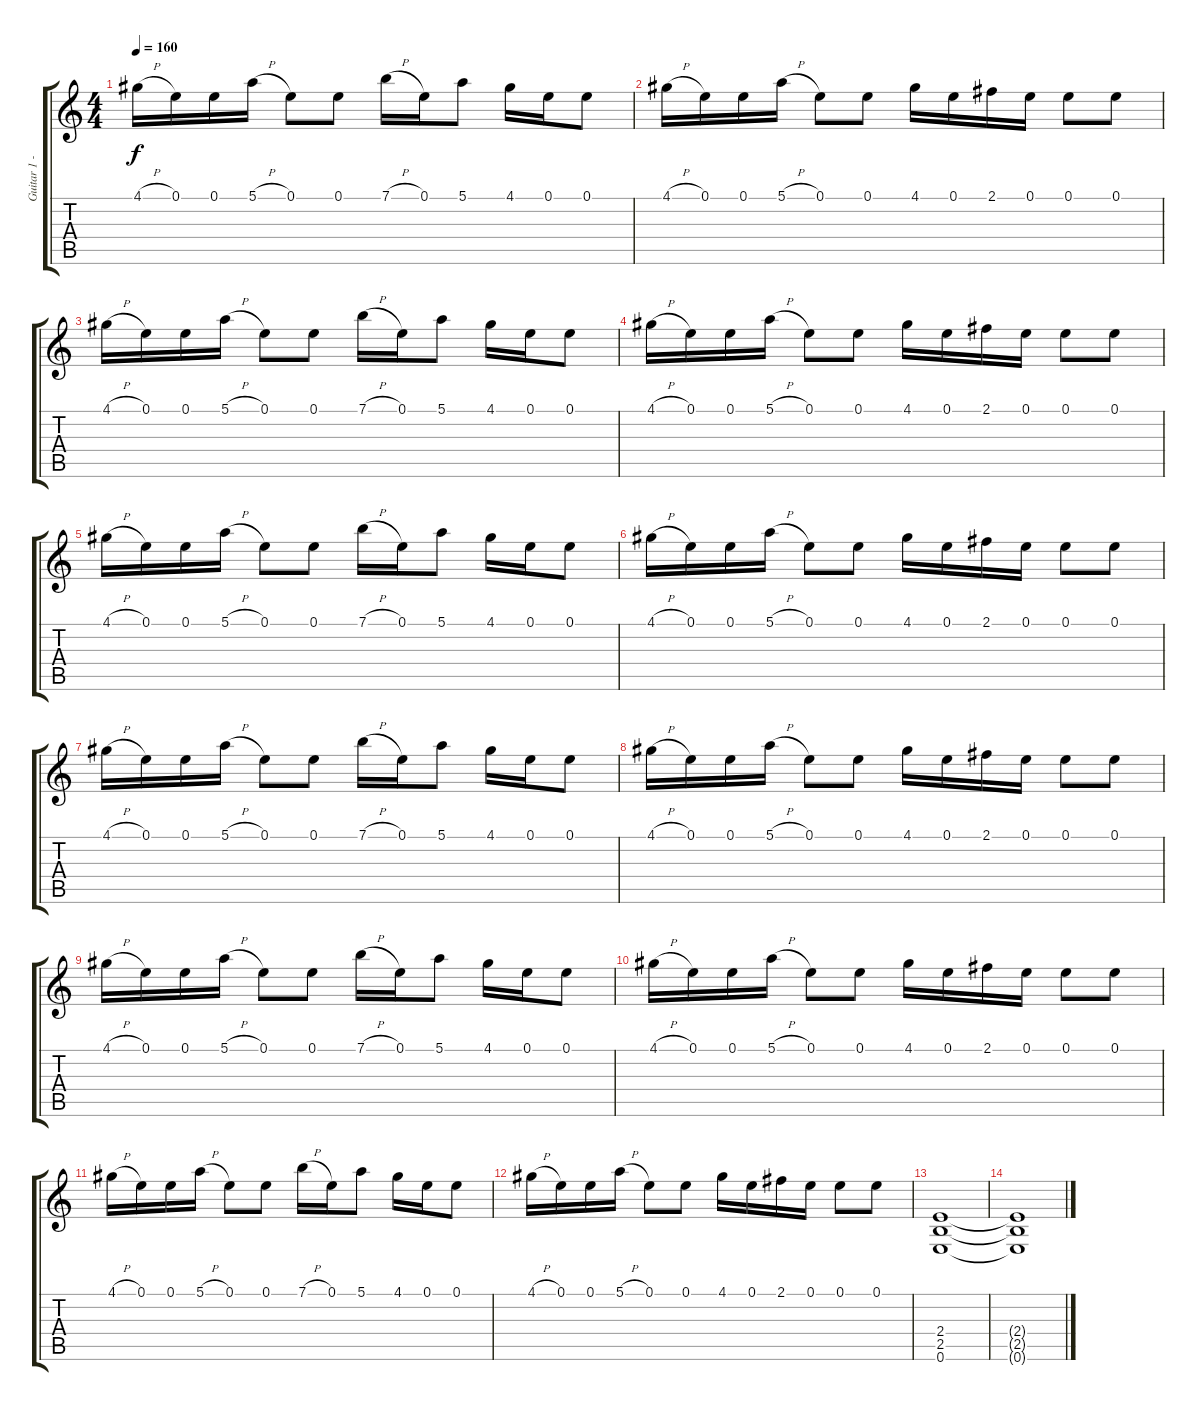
\track ("Guitar 1 - Distortion" "Guitar 1 -") {instrument overdrivenguitar}
\staff {score tabs}
\tuning (E4 B3 G3 D3 A2 E2) {hide}
\ts (4 4)
\tempo 160
\clef g2
\ks c
4.1{h}.16{dy f} 0.1.16 0.1.16 5.1{h}.16 0.1.8 0.1.8 7.1{h}.16 0.1.16 5.1.8 4.1.16 0.1.16 0.1.8 |
4.1{h}.16 0.1.16 0.1.16 5.1{h}.16 0.1.8 0.1.8 4.1.16 0.1.16 2.1.16 0.1.16 0.1.8 0.1.8 |
4.1{h}.16 0.1.16 0.1.16 5.1{h}.16 0.1.8 0.1.8 7.1{h}.16 0.1.16 5.1.8 4.1.16 0.1.16 0.1.8 |
4.1{h}.16 0.1.16 0.1.16 5.1{h}.16 0.1.8 0.1.8 4.1.16 0.1.16 2.1.16 0.1.16 0.1.8 0.1.8 |
4.1{h}.16 0.1.16 0.1.16 5.1{h}.16 0.1.8 0.1.8 7.1{h}.16 0.1.16 5.1.8 4.1.16 0.1.16 0.1.8 |
4.1{h}.16 0.1.16 0.1.16 5.1{h}.16 0.1.8 0.1.8 4.1.16 0.1.16 2.1.16 0.1.16 0.1.8 0.1.8 |
4.1{h}.16 0.1.16 0.1.16 5.1{h}.16 0.1.8 0.1.8 7.1{h}.16 0.1.16 5.1.8 4.1.16 0.1.16 0.1.8 |
4.1{h}.16 0.1.16 0.1.16 5.1{h}.16 0.1.8 0.1.8 4.1.16 0.1.16 2.1.16 0.1.16 0.1.8 0.1.8 |
4.1{h}.16 0.1.16 0.1.16 5.1{h}.16 0.1.8 0.1.8 7.1{h}.16 0.1.16 5.1.8 4.1.16 0.1.16 0.1.8 |
4.1{h}.16 0.1.16 0.1.16 5.1{h}.16 0.1.8 0.1.8 4.1.16 0.1.16 2.1.16 0.1.16 0.1.8 0.1.8 |
4.1{h}.16 0.1.16 0.1.16 5.1{h}.16 0.1.8 0.1.8 7.1{h}.16 0.1.16 5.1.8 4.1.16 0.1.16 0.1.8 |
4.1{h}.16 0.1.16 0.1.16 5.1{h}.16 0.1.8 0.1.8 4.1.16 0.1.16 2.1.16 0.1.16 0.1.8 0.1.8 |
(2.4 2.5 0.6).1 |
(2.4{t} 2.5{t} 0.6{t}).1
